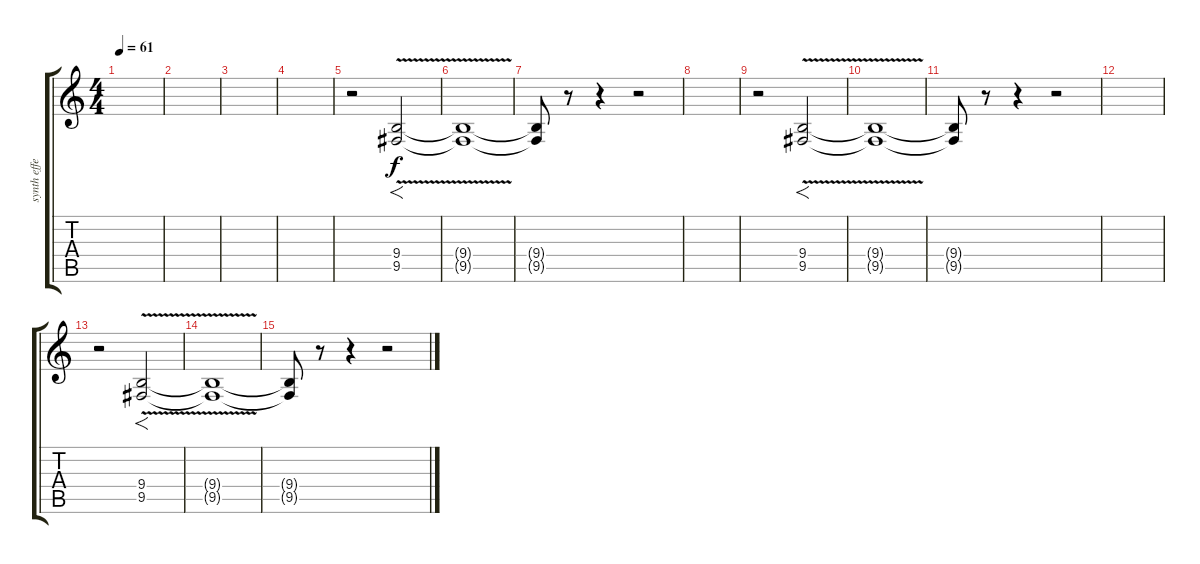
\track ("synth effect 2" "synth effe") {instrument applause}
\staff {score tabs}
\tuning (E4 B3 G3 D3 A2 E2) {hide}
\ts (4 4)
\tempo 61
\clef g2
\ks c
|
|
|
|
r.2 (9.4 9.5{v}).2{f} |
(9.4{t} 9.5{t}).1 |
(9.4{t} 9.5{t}).8 r.8 r.4 r.2 |
|
r.2 (9.4 9.5{v}).2{f} |
(9.4{t} 9.5{t}).1 |
(9.4{t} 9.5{t}).8 r.8 r.4 r.2 |
|
r.2 (9.4 9.5{v}).2{f} |
(9.4{t} 9.5{t}).1 |
(9.4{t} 9.5{t}).8 r.8 r.4 r.2
